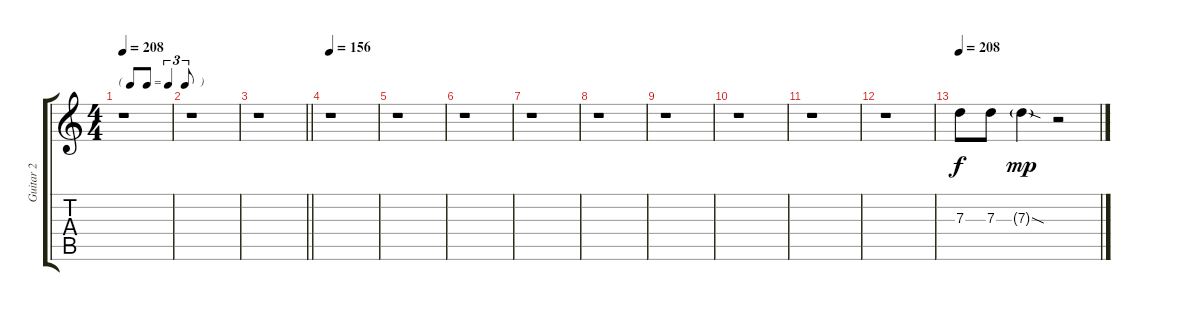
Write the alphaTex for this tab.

\track ("Guitar 2" "Guitar 2") {instrument distortionguitar}
\staff {score tabs}
\tuning (E4 B3 G3 D3 A2 E2) {hide}
\ts (4 4)
\tf triplet8th
\tempo 208
\clef g2
\ks c
r.1{dy f} |
r.1 |
\barLineRight lightlight
r.1 |
\tempo 156
r.1 |
r.1 |
r.1 |
r.1 |
r.1 |
r.1 |
r.1 |
r.1 |
r.1 |
\tempo 208
7.3.8 7.3.8 7.3{sod g}.4{dy mp} r.2
